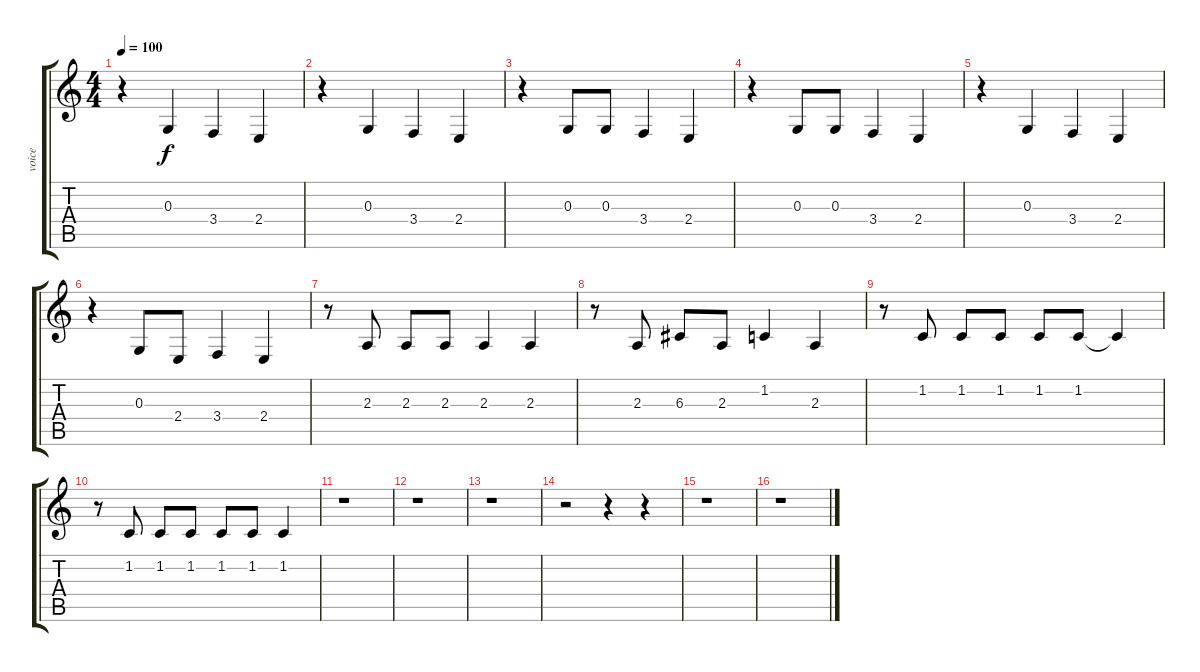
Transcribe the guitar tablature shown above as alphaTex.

\track ("voice" "voice") {instrument lead6voice}
\staff {score tabs}
\tuning (E4 B3 G3 D3 A2 E2) {hide}
\ts (4 4)
\tempo 100
\clef g2
\ks c
r.4{dy f} 0.3.4 3.4.4 2.4.4 |
r.4 0.3.4 3.4.4 2.4.4 |
r.4 0.3.8 0.3.8 3.4.4 2.4.4 |
r.4 0.3.8 0.3.8 3.4.4 2.4.4 |
r.4 0.3.4 3.4.4 2.4.4 |
r.4 0.3.8 2.4.8 3.4.4 2.4.4 |
r.8 2.3.8 2.3.8 2.3.8 2.3.4 2.3.4 |
r.8 2.3.8 6.3.8 2.3.8 1.2.4 2.3.4 |
r.8 1.2.8 1.2.8 1.2.8 1.2.8 1.2.8 1.2{t}.4 |
r.8 1.2.8 1.2.8 1.2.8 1.2.8 1.2.8 1.2.4 |
r.1 |
r.1 |
r.1 |
r.2 r.4 r.4 |
r.1 |
r.1
